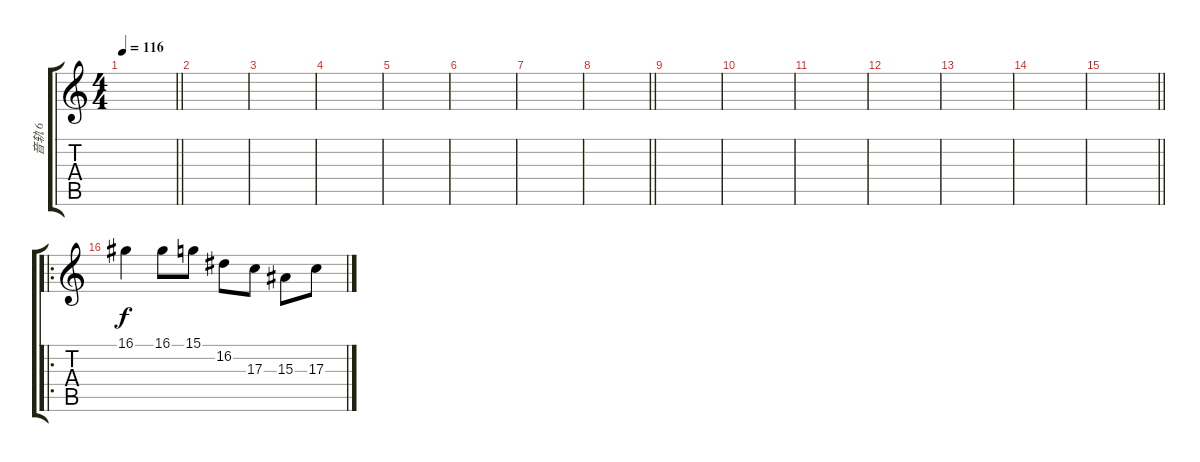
\track ("音轨 6" "音轨 6") {instrument pad4choir}
\staff {score tabs}
\tuning (E4 B3 G3 D3 A2 E2) {hide}
\ts (4 4)
\tempo 116
\clef g2
\barLineRight lightlight
\ks c
|
\section ("" "")
|
|
|
|
|
|
\barLineRight lightlight
|
\section ("" "")
|
|
|
|
|
|
\barLineRight lightlight
|
\ro
\section ("" "")
16.1.4 16.1.8 15.1.8 16.2.8 17.3.8 15.3.8 17.3.8
